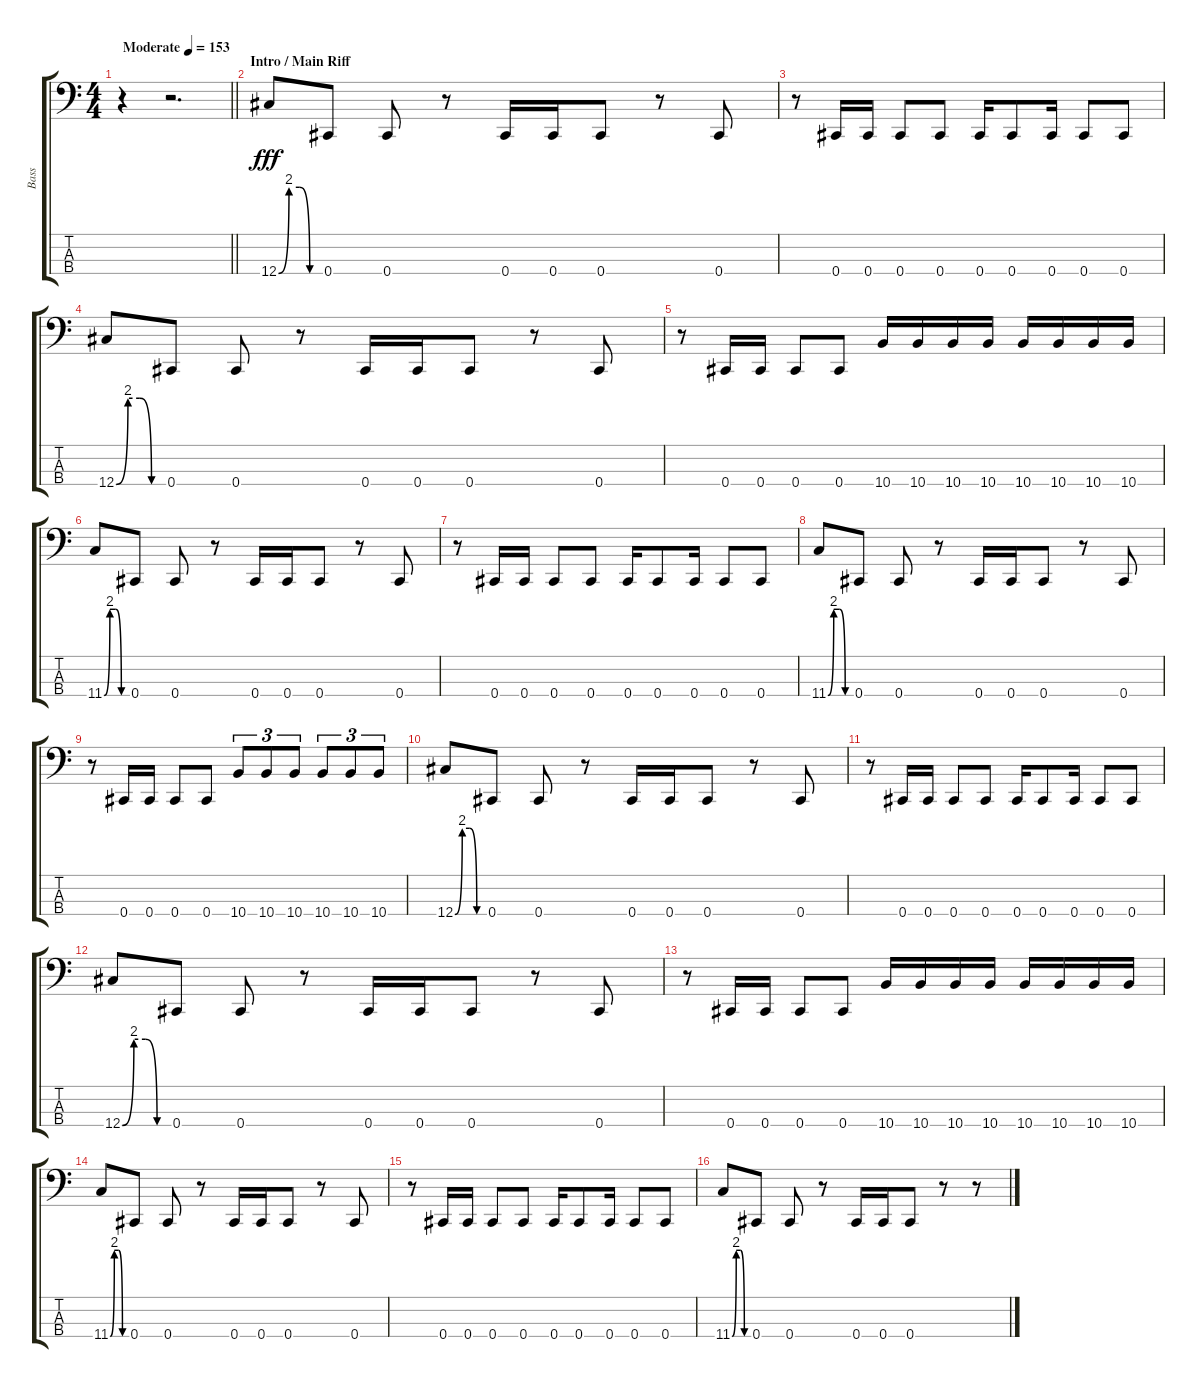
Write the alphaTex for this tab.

\track ("Bass" "Bass") {instrument electricbassfinger}
\staff {score tabs}
\tuning (Gb2 Db2 Ab1 Db1) {hide}
\ts (4 4)
\tempo (153 "Moderate")
\clef f4
\barLineRight lightlight
\ks c
r.4{dy fff instrument electricbassfinger} r.2{d} |
\section ("" "Intro / Main Riff")
12.4{be (custom 0 0 15 8 30 8 45 0 60 0)}.8 0.4.8 0.4.8 r.8 0.4.16 0.4.16 0.4.8 r.8 0.4.8 |
r.8 0.4.16 0.4.16 0.4.8 0.4.8 0.4.16 0.4.8 0.4.16 0.4.8 0.4.8 |
12.4{be (custom 0 0 15 8 30 8 45 0 60 0)}.8 0.4.8 0.4.8 r.8 0.4.16 0.4.16 0.4.8 r.8 0.4.8 |
r.8 0.4.16 0.4.16 0.4.8 0.4.8 10.4.16 10.4.16 10.4.16 10.4.16 10.4.16 10.4.16 10.4.16 10.4.16 |
11.4{be (custom 0 0 15 8 30 8 45 0 60 0)}.8 0.4.8 0.4.8 r.8 0.4.16 0.4.16 0.4.8 r.8 0.4.8 |
r.8 0.4.16 0.4.16 0.4.8 0.4.8 0.4.16 0.4.8 0.4.16 0.4.8 0.4.8 |
11.4{be (custom 0 0 15 8 30 8 45 0 60 0)}.8 0.4.8 0.4.8 r.8 0.4.16 0.4.16 0.4.8 r.8 0.4.8 |
r.8 0.4.16 0.4.16 0.4.8 0.4.8 10.4.8{tu (3 2)} 10.4.8{tu (3 2)} 10.4.8{tu (3 2)} 10.4.8{tu (3 2)} 10.4.8{tu (3 2)} 10.4.8{tu (3 2)} |
12.4{be (custom 0 0 15 8 30 8 45 0 60 0)}.8 0.4.8 0.4.8 r.8 0.4.16 0.4.16 0.4.8 r.8 0.4.8 |
r.8 0.4.16 0.4.16 0.4.8 0.4.8 0.4.16 0.4.8 0.4.16 0.4.8 0.4.8 |
12.4{be (custom 0 0 15 8 30 8 45 0 60 0)}.8 0.4.8 0.4.8 r.8 0.4.16 0.4.16 0.4.8 r.8 0.4.8 |
r.8 0.4.16 0.4.16 0.4.8 0.4.8 10.4.16 10.4.16 10.4.16 10.4.16 10.4.16 10.4.16 10.4.16 10.4.16 |
11.4{be (custom 0 0 15 8 30 8 45 0 60 0)}.8 0.4.8 0.4.8 r.8 0.4.16 0.4.16 0.4.8 r.8 0.4.8 |
r.8 0.4.16 0.4.16 0.4.8 0.4.8 0.4.16 0.4.8 0.4.16 0.4.8 0.4.8 |
11.4{be (custom 0 0 15 8 30 8 45 0 60 0)}.8 0.4.8 0.4.8 r.8 0.4.16 0.4.16 0.4.8 r.8 r.8
